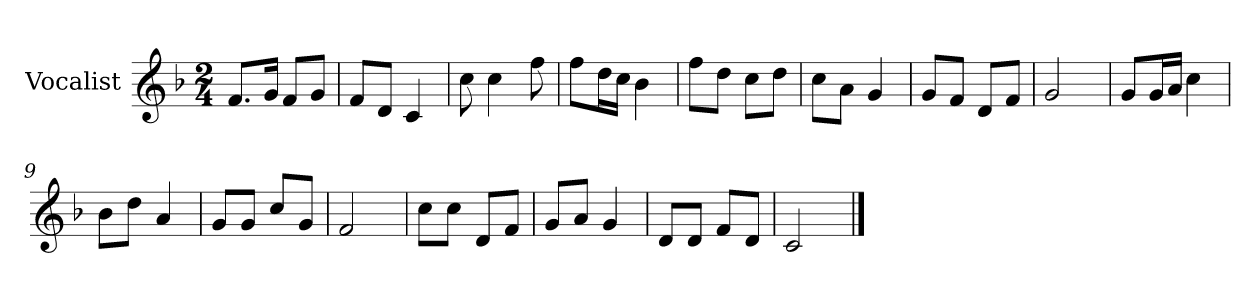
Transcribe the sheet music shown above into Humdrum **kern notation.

**kern
*part1
*staff1
*I"Vocalist
*k[b-]
*F:
*M2/4
=
8.fL
16gJk
8fL
8gJ
=1
8fL
8dJ
4c
=2
8cc
4cc
8ff
=3
8ffL
16ddL
16ccJJ
4b-
=4
8ffL
8ddJ
8ccL
8ddJ
=5
8ccL
8aJ
4g
=6
8gL
8fJ
8dL
8fJ
=7
2g
=8
8gL
16gL
16aJJ
4cc
=9
8b-L
8ddJ
4a
=10
8gL
8gJ
8ccL
8gJ
=11
2f
=12
8ccL
8ccJ
8dL
8fJ
=13
8gL
8aJ
4g
=14
8dL
8dJ
8fL
8dJ
=15
2c
==
*-
